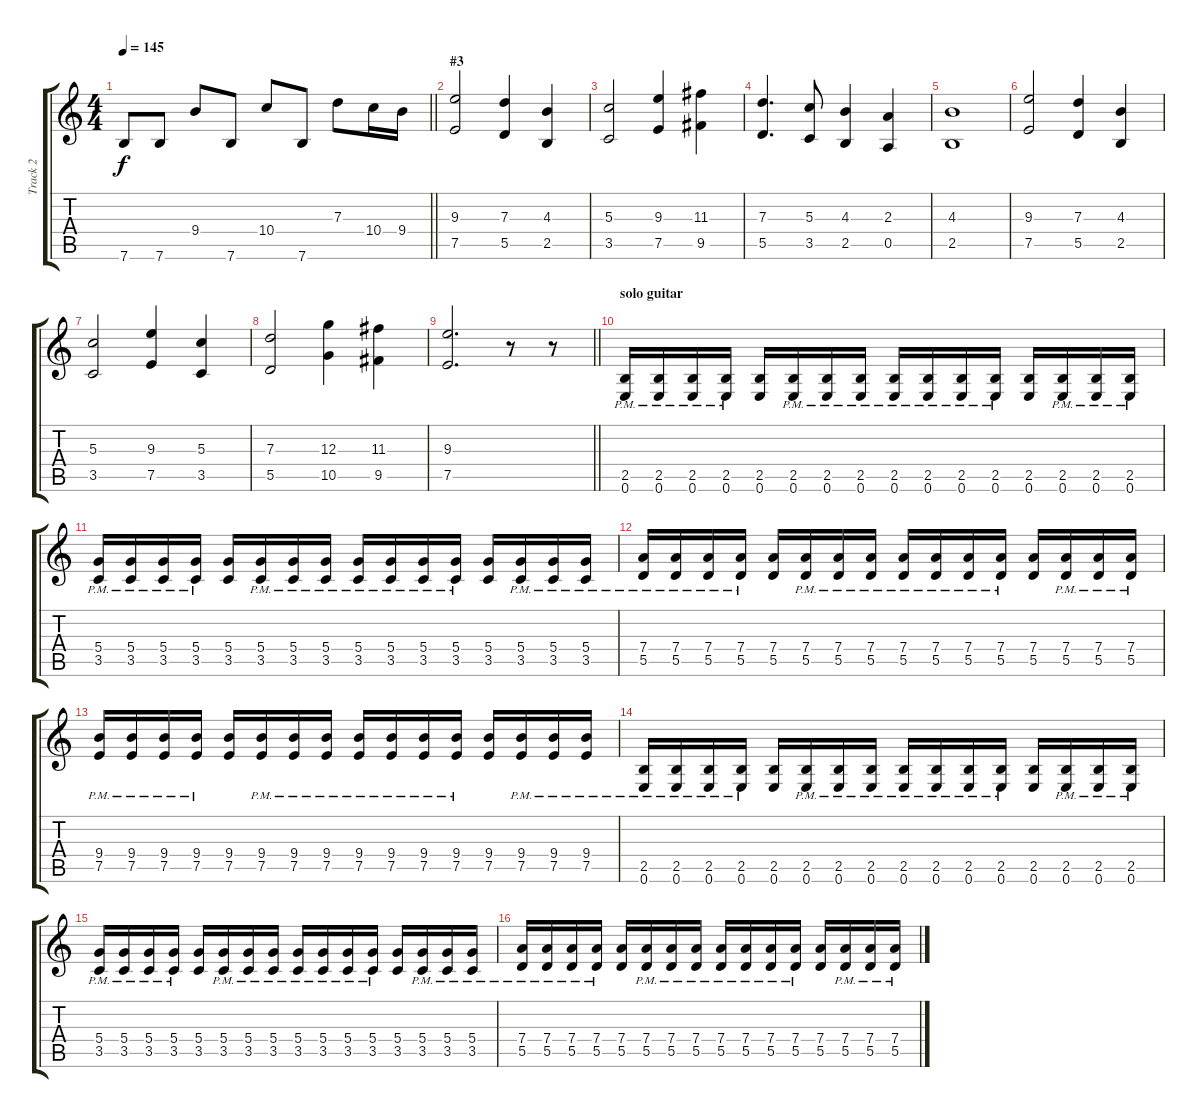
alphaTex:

\track ("Track 2" "Track 2") {instrument overdrivenguitar}
\staff {score tabs}
\tuning (E4 B3 G3 D3 A2 E2) {hide}
\ts (4 4)
\tempo 145
\clef g2
\barLineRight lightlight
\ks c
7.6.8{dy f} 7.6.8 9.4.8 7.6.8 10.4.8 7.6.8 7.3.8 10.4.16 9.4.16 |
\section ("" "#3")
(9.3 7.5).2 (7.3 5.5).4 (4.3 2.5).4 |
(5.3 3.5).2 (9.3 7.5).4 (11.3 9.5).4 |
(7.3 5.5).4{d} (5.3 3.5).8 (4.3 2.5).4 (2.3 0.5).4 |
(4.3 2.5).1 |
(9.3 7.5).2 (7.3 5.5).4 (4.3 2.5).4 |
(5.3 3.5).2 (9.3 7.5).4 (5.3 3.5).4 |
(7.3 5.5).2 (12.3 10.5).4 (11.3 9.5).4 |
\barLineRight lightlight
(9.3 7.5).2{d} r.8 r.8 |
\section ("" "solo guitar")
(2.5{pm} 0.6{pm}).16 (2.5{pm} 0.6{pm}).16 (2.5{pm} 0.6{pm}).16 (2.5{pm} 0.6{pm}).16 (2.5 0.6).16 (2.5{pm} 0.6{pm}).16 (2.5{pm} 0.6{pm}).16 (2.5{pm} 0.6{pm}).16 (2.5{pm} 0.6{pm}).16 (2.5{pm} 0.6{pm}).16 (2.5{pm} 0.6{pm}).16 (2.5{pm} 0.6{pm}).16 (2.5 0.6).16 (2.5{pm} 0.6{pm}).16 (2.5{pm} 0.6{pm}).16 (2.5{pm} 0.6{pm}).16 |
(5.4 3.5{pm}).16 (5.4 3.5{pm}).16 (5.4 3.5{pm}).16 (5.4 3.5{pm}).16 (5.4 3.5).16 (5.4 3.5{pm}).16 (5.4 3.5{pm}).16 (5.4 3.5{pm}).16 (5.4 3.5{pm}).16 (5.4 3.5{pm}).16 (5.4 3.5{pm}).16 (5.4 3.5{pm}).16 (5.4 3.5).16 (5.4 3.5{pm}).16 (5.4 3.5{pm}).16 (5.4 3.5{pm}).16 |
(7.4 5.5{pm}).16 (7.4 5.5{pm}).16 (7.4 5.5{pm}).16 (7.4 5.5{pm}).16 (7.4 5.5).16 (7.4 5.5{pm}).16 (7.4 5.5{pm}).16 (7.4 5.5{pm}).16 (7.4 5.5{pm}).16 (7.4 5.5{pm}).16 (7.4 5.5{pm}).16 (7.4 5.5{pm}).16 (7.4 5.5).16 (7.4 5.5{pm}).16 (7.4 5.5{pm}).16 (7.4 5.5{pm}).16 |
(9.4 7.5{pm}).16 (9.4 7.5{pm}).16 (9.4 7.5{pm}).16 (9.4 7.5{pm}).16 (9.4 7.5).16 (9.4 7.5{pm}).16 (9.4 7.5{pm}).16 (9.4 7.5{pm}).16 (9.4 7.5{pm}).16 (9.4 7.5{pm}).16 (9.4 7.5{pm}).16 (9.4 7.5{pm}).16 (9.4 7.5).16 (9.4 7.5{pm}).16 (9.4 7.5{pm}).16 (9.4 7.5{pm}).16 |
(2.5{pm} 0.6{pm}).16 (2.5{pm} 0.6{pm}).16 (2.5{pm} 0.6{pm}).16 (2.5{pm} 0.6{pm}).16 (2.5 0.6).16 (2.5{pm} 0.6{pm}).16 (2.5{pm} 0.6{pm}).16 (2.5{pm} 0.6{pm}).16 (2.5{pm} 0.6{pm}).16 (2.5{pm} 0.6{pm}).16 (2.5{pm} 0.6{pm}).16 (2.5{pm} 0.6{pm}).16 (2.5 0.6).16 (2.5{pm} 0.6{pm}).16 (2.5{pm} 0.6{pm}).16 (2.5{pm} 0.6{pm}).16 |
(5.4 3.5{pm}).16 (5.4 3.5{pm}).16 (5.4 3.5{pm}).16 (5.4 3.5{pm}).16 (5.4 3.5).16 (5.4 3.5{pm}).16 (5.4 3.5{pm}).16 (5.4 3.5{pm}).16 (5.4 3.5{pm}).16 (5.4 3.5{pm}).16 (5.4 3.5{pm}).16 (5.4 3.5{pm}).16 (5.4 3.5).16 (5.4 3.5{pm}).16 (5.4 3.5{pm}).16 (5.4 3.5{pm}).16 |
(7.4 5.5{pm}).16 (7.4 5.5{pm}).16 (7.4 5.5{pm}).16 (7.4 5.5{pm}).16 (7.4 5.5).16 (7.4 5.5{pm}).16 (7.4 5.5{pm}).16 (7.4 5.5{pm}).16 (7.4 5.5{pm}).16 (7.4 5.5{pm}).16 (7.4 5.5{pm}).16 (7.4 5.5{pm}).16 (7.4 5.5).16 (7.4 5.5{pm}).16 (7.4 5.5{pm}).16 (7.4 5.5{pm}).16
